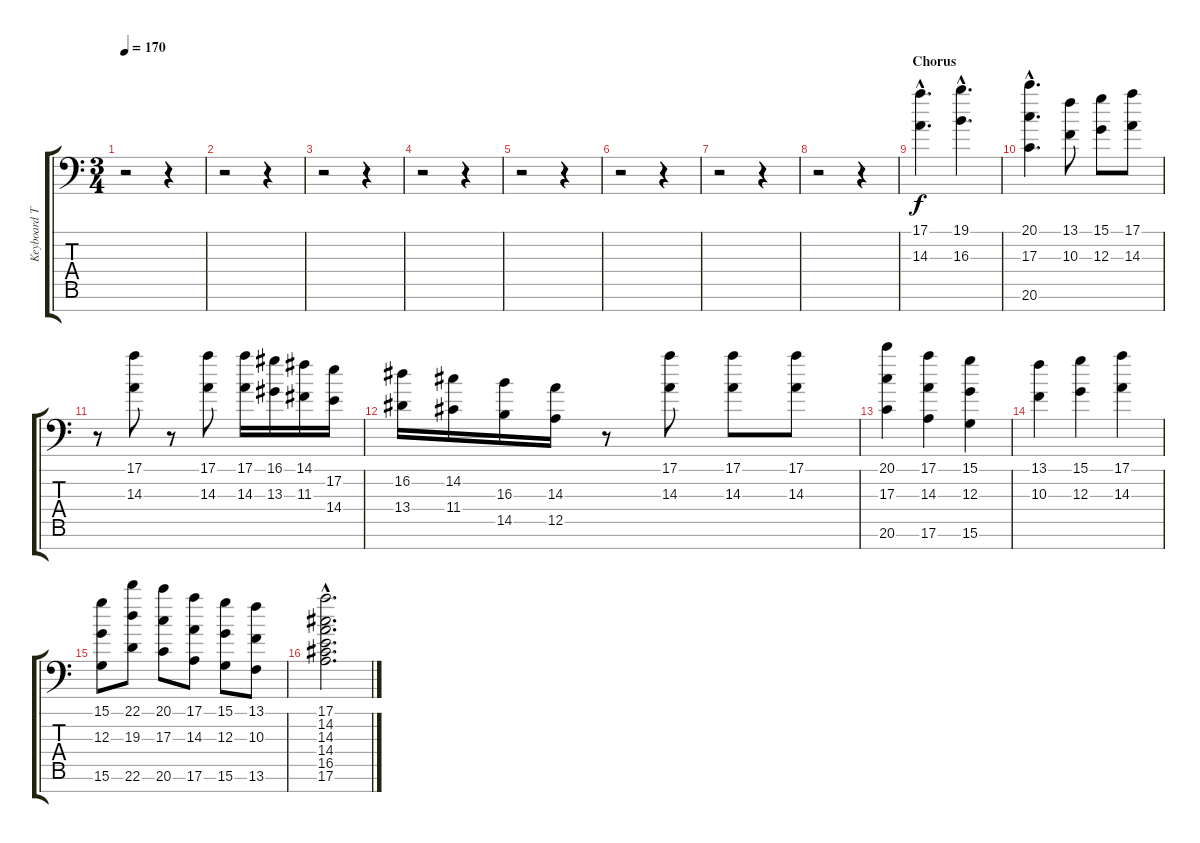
\track ("Keyboard Three" "Keyboard T") {instrument stringensemble1}
\staff {score tabs}
\tuning (E4 B3 G3 D3 A2 E2 C-1) {hide}
\ts (3 4)
\tempo 170
\clef f4
\ks c
r.2{dy f} r.4 |
r.2 r.4 |
r.2 r.4 |
r.2 r.4 |
r.2 r.4 |
r.2 r.4 |
r.2 r.4 |
r.2 r.4 |
\section ("" "Chorus")
(17.1{hac} 14.3{hac}).4{d} (19.1{hac} 16.3{hac}).4{d} |
(20.1{hac} 17.3{hac} 20.6{hac}).4{d} (13.1 10.3).8 (15.1 12.3).8 (17.1 14.3).8 |
r.8 (17.1 14.3).8 r.8 (17.1 14.3).8 (17.1 14.3).16 (16.1 13.3).16 (14.1 11.3).16 (17.2 14.4).16 |
(16.2 13.4).16 (14.2 11.4).16 (16.3 14.5).16 (14.3 12.5).16 r.8 (17.1 14.3).8 (17.1 14.3).8 (17.1 14.3).8 |
(20.1 17.3 20.6).4 (17.1 14.3 17.6).4 (15.1 12.3 15.6).4 |
(13.1 10.3).4 (15.1 12.3).4 (17.1 14.3).4 |
(15.1 12.3 15.6).8 (22.1 19.3 22.6).8 (20.1 17.3 20.6).8 (17.1 14.3 17.6).8 (15.1 12.3 15.6).8 (13.1 10.3 13.6).8 |
(17.1{hac} 14.2{hac} 14.3{hac} 14.4{hac} 16.5{hac} 17.6{hac}).2{d}
